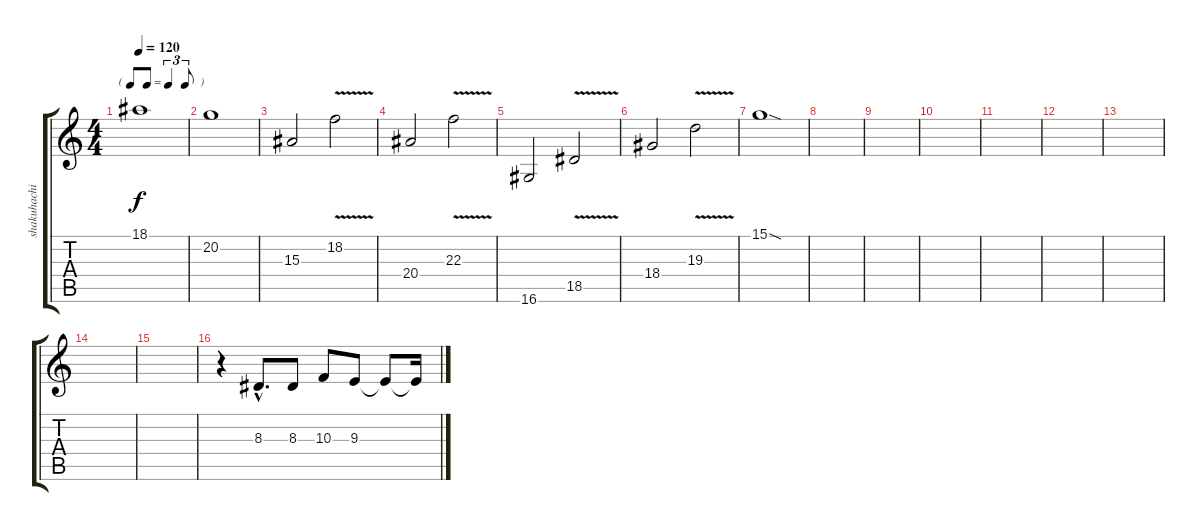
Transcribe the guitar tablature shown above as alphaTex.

\track ("shakuhachi" "shakuhachi") {instrument shakuhachi}
\staff {score tabs}
\tuning (E4 B3 G3 D3 A2 E2) {hide}
\ts (4 4)
\tf triplet8th
\tempo 120
\clef g2
\ks c
18.1.1{dy f} |
20.2.1 |
15.3.2 18.2{v}.2 |
20.4.2 22.3{v}.2 |
16.6.2 18.5{v}.2 |
18.4.2 19.3{v}.2 |
15.1{sod}.1 |
|
|
|
|
|
|
|
|
r.4 8.3{hac}.8{d} 8.3.8 10.3.8 9.3.8 9.3{t}.8 9.3{t}.16
